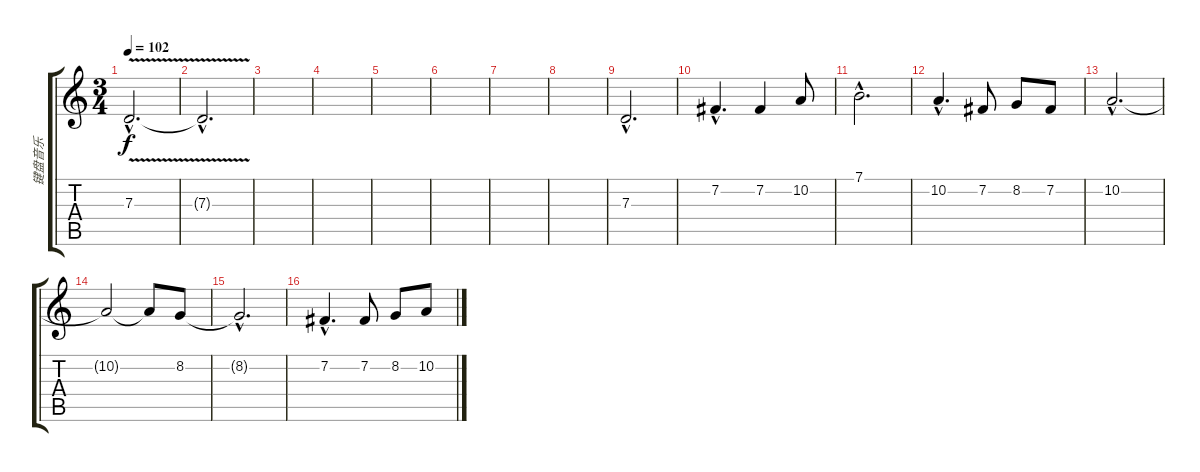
\track ("键盘音乐" "键盘音乐") {instrument harmonica}
\staff {score tabs}
\tuning (E4 B3 G3 D3 A2 E2) {hide}
\ts (3 4)
\tempo 102
\clef g2
\ks c
7.3{v hac}.2{d dy f} |
7.3{hac t}.2{d volume 0} |
|
|
|
|
|
|
7.3{hac}.2{d volume 10} |
7.2{hac}.4{d} 7.2.4 10.2.8 |
7.1{hac}.2{d} |
10.2{hac}.4{d} 7.2.8 8.2.8 7.2.8 |
10.2{hac}.2{d} |
10.2{t}.2 10.2{t}.8 8.2.8 |
8.2{hac t}.2{d} |
7.2{hac}.4{d} 7.2.8 8.2.8 10.2.8
